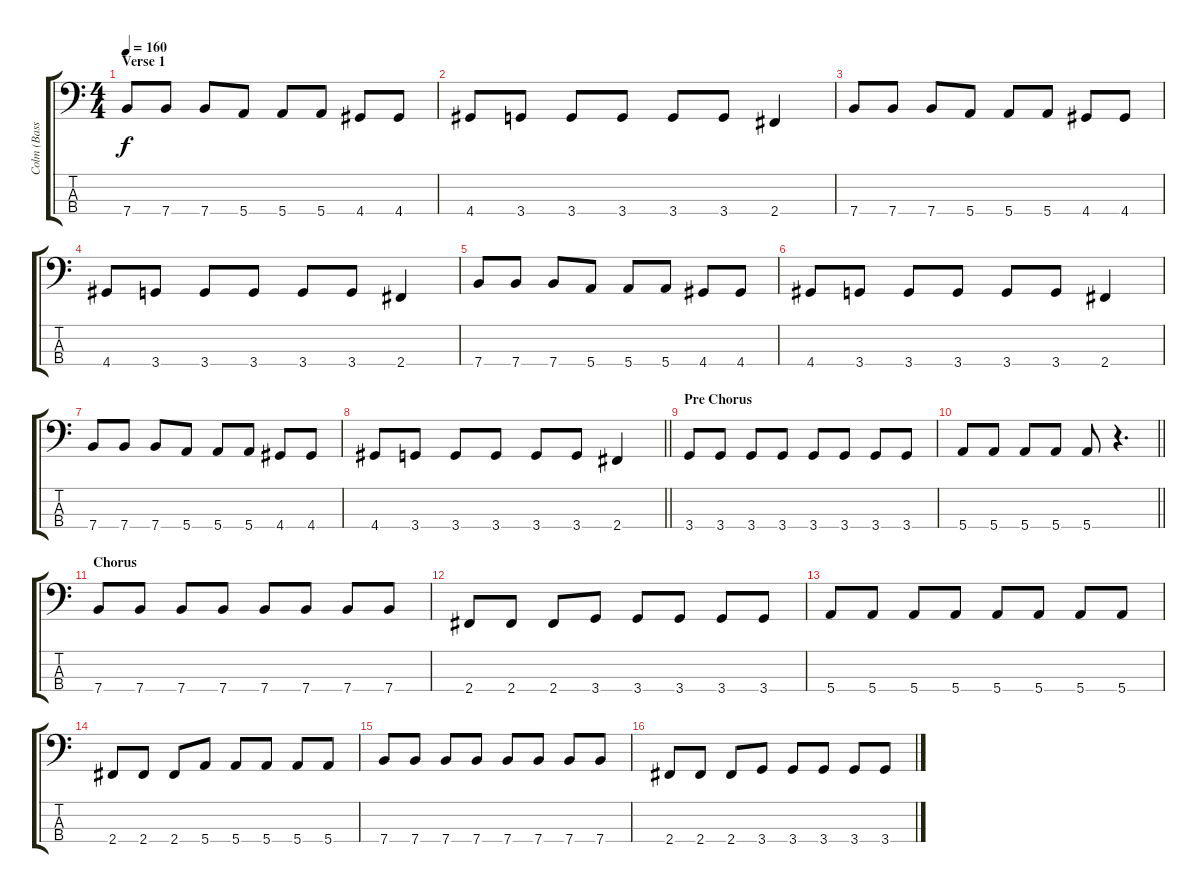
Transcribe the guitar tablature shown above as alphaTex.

\track ("Colm (Bass Guitar)" "Colm (Bass") {instrument electricbasspick}
\staff {score tabs}
\tuning (G2 D2 A1 E1) {hide}
\ts (4 4)
\section ("" "Verse 1")
\tempo 160
\clef f4
\ks c
7.4.8{dy f} 7.4.8 7.4.8 5.4.8 5.4.8 5.4.8 4.4.8 4.4.8 |
4.4.8 3.4.8 3.4.8 3.4.8 3.4.8 3.4.8 2.4.4 |
7.4.8 7.4.8 7.4.8 5.4.8 5.4.8 5.4.8 4.4.8 4.4.8 |
4.4.8 3.4.8 3.4.8 3.4.8 3.4.8 3.4.8 2.4.4 |
7.4.8 7.4.8 7.4.8 5.4.8 5.4.8 5.4.8 4.4.8 4.4.8 |
4.4.8 3.4.8 3.4.8 3.4.8 3.4.8 3.4.8 2.4.4 |
7.4.8 7.4.8 7.4.8 5.4.8 5.4.8 5.4.8 4.4.8 4.4.8 |
\barLineRight lightlight
4.4.8 3.4.8 3.4.8 3.4.8 3.4.8 3.4.8 2.4.4 |
\section ("" "Pre Chorus")
3.4.8 3.4.8 3.4.8 3.4.8 3.4.8 3.4.8 3.4.8 3.4.8 |
\barLineRight lightlight
5.4.8 5.4.8 5.4.8 5.4.8 5.4.8 r.4{d} |
\section ("" "Chorus")
7.4.8 7.4.8 7.4.8 7.4.8 7.4.8 7.4.8 7.4.8 7.4.8 |
2.4.8 2.4.8 2.4.8 3.4.8 3.4.8 3.4.8 3.4.8 3.4.8 |
5.4.8 5.4.8 5.4.8 5.4.8 5.4.8 5.4.8 5.4.8 5.4.8 |
2.4.8 2.4.8 2.4.8 5.4.8 5.4.8 5.4.8 5.4.8 5.4.8 |
7.4.8 7.4.8 7.4.8 7.4.8 7.4.8 7.4.8 7.4.8 7.4.8 |
2.4.8 2.4.8 2.4.8 3.4.8 3.4.8 3.4.8 3.4.8 3.4.8
